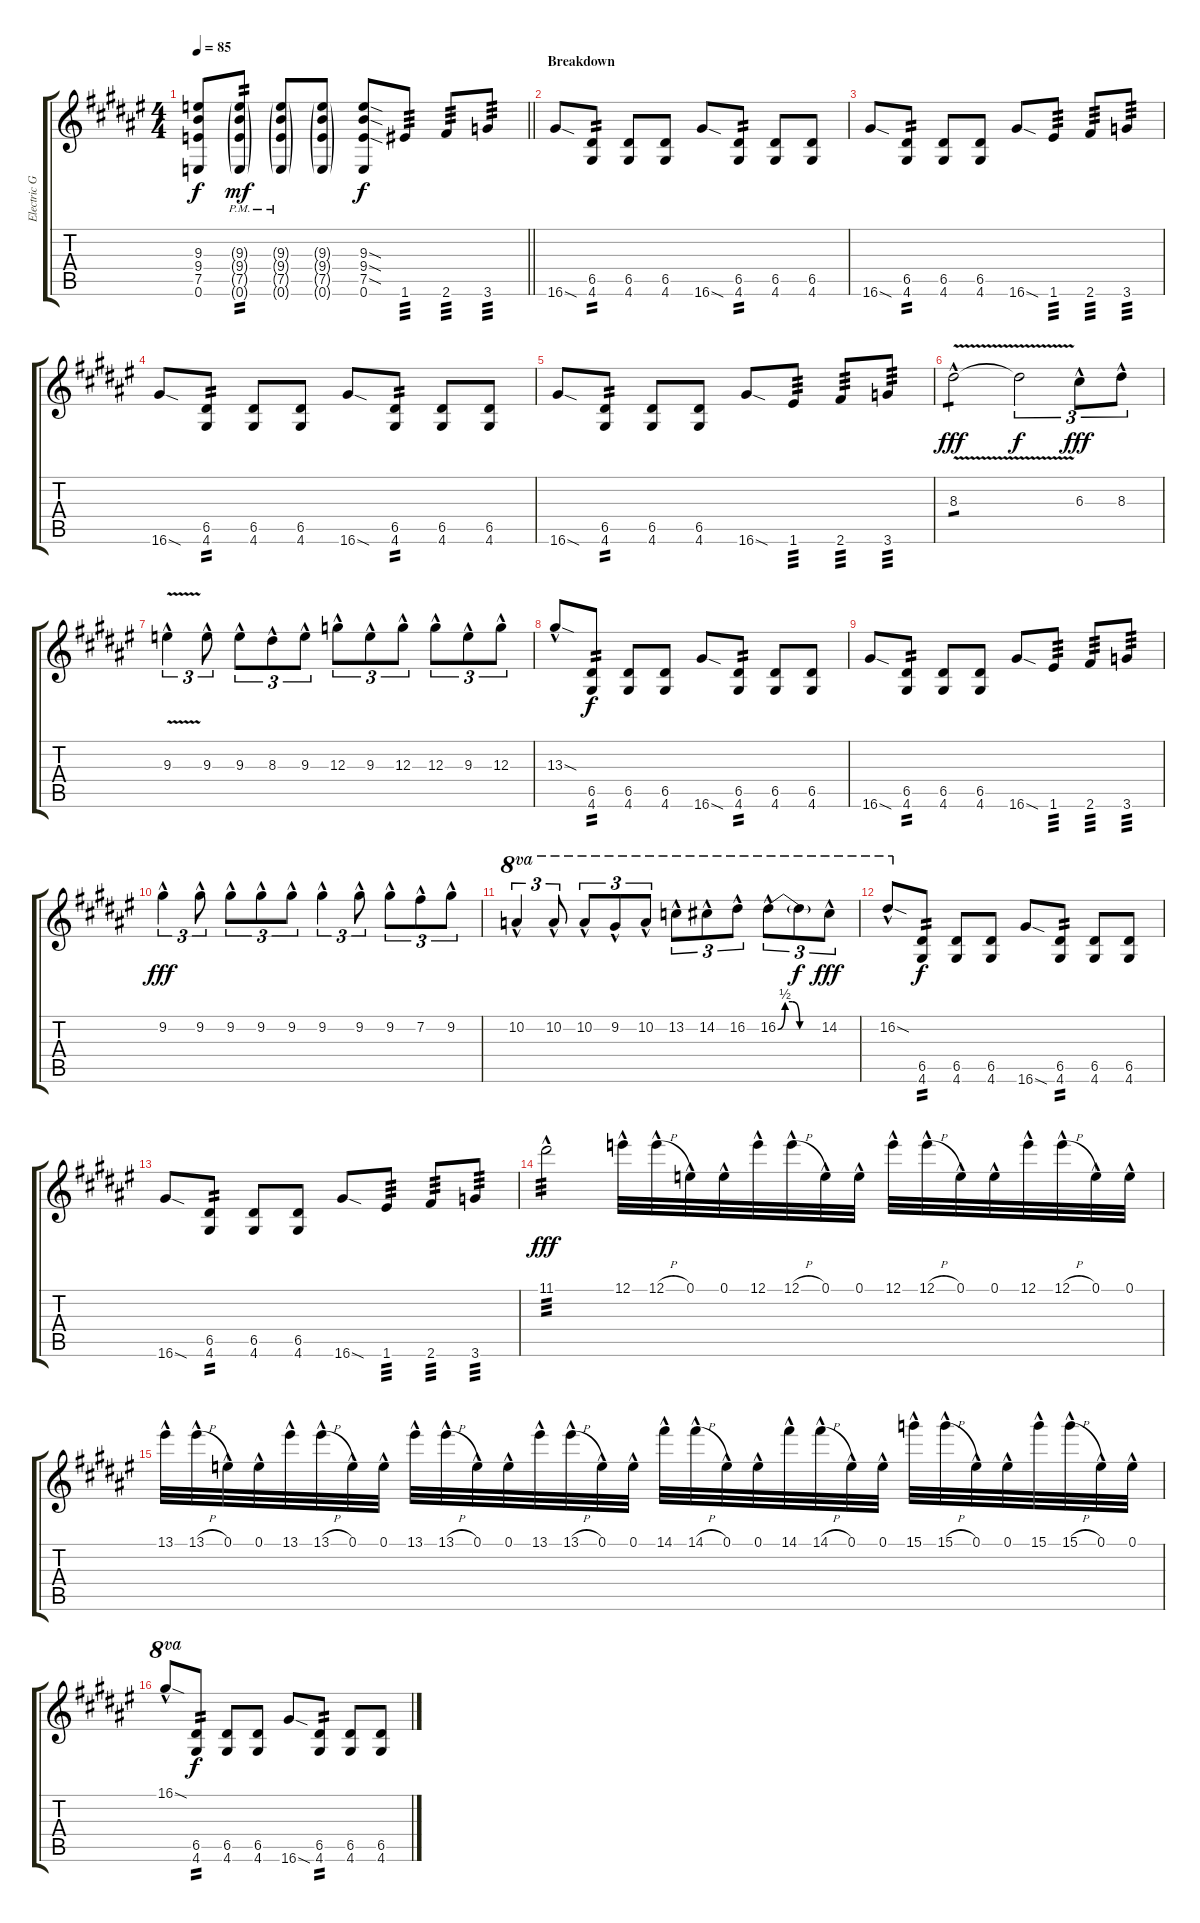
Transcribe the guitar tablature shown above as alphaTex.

\track ("Electric Guitar" "Electric G") {instrument overdrivenguitar}
\staff {score tabs}
\tuning (E4 B3 G3 D3 A2 E2) {hide}
\ts (4 4)
\tempo 85
\clef g2
\barLineRight lightlight
\ks f#
(9.3 9.4 7.5 0.6).8{dy f} (9.3{g} 9.4{g pm} 7.5{g pm} 0.6{g pm}).8{tp 2 dy mf} (9.3{g} 9.4{g pm} 7.5{g pm} 0.6{g pm}).8 (9.3{g} 9.4{g} 7.5{g} 0.6{g}).8 (9.3{sod} 9.4{sod} 7.5{sod} 0.6).8{dy f} 1.6.8{ot 8vb tp 3} 2.6.8{ot 8vb tp 3} 3.6.8{ot 8vb tp 3} |
\section ("" "Breakdown")
16.6{sod}.8 (6.5 4.6).8{tp 2} (6.5 4.6).8 (6.5 4.6).8 16.6{sod}.8 (6.5 4.6).8{tp 2} (6.5 4.6).8 (6.5 4.6).8 |
16.6{sod}.8 (6.5 4.6).8{tp 2} (6.5 4.6).8 (6.5 4.6).8 16.6{sod}.8 1.6.8{ot 8vb tp 3} 2.6.8{ot 8vb tp 3} 3.6.8{ot 8vb tp 3} |
16.6{sod}.8 (6.5 4.6).8{tp 2} (6.5 4.6).8 (6.5 4.6).8 16.6{sod}.8 (6.5 4.6).8{tp 2} (6.5 4.6).8 (6.5 4.6).8 |
16.6{sod}.8 (6.5 4.6).8{tp 2} (6.5 4.6).8 (6.5 4.6).8 16.6{sod}.8 1.6.8{ot 8vb tp 3} 2.6.8{ot 8vb tp 3} 3.6.8{ot 8vb tp 3} |
8.3{v hac}.2{tp 1 dy fff} 8.3{t}.2{tu (3 2) dy f} 6.3{hac}.8{tu (3 2) dy fff} 8.3{hac}.8{tu (3 2)} |
9.3{v hac}.4{tu (3 2)} 9.3{hac}.8{tu (3 2)} 9.3{hac}.8{tu (3 2)} 8.3{hac}.8{tu (3 2)} 9.3{hac}.8{tu (3 2)} 12.3{hac}.8{tu (3 2)} 9.3{hac}.8{tu (3 2)} 12.3{hac}.8{tu (3 2)} 12.3{hac}.8{tu (3 2)} 9.3{hac}.8{tu (3 2)} 12.3{hac}.8{tu (3 2)} |
13.3{sod hac}.8 (6.5 4.6).8{tp 2 dy f} (6.5 4.6).8 (6.5 4.6).8 16.6{sod}.8 (6.5 4.6).8{tp 2} (6.5 4.6).8 (6.5 4.6).8 |
16.6{sod}.8 (6.5 4.6).8{tp 2} (6.5 4.6).8 (6.5 4.6).8 16.6{sod}.8 1.6.8{ot 8vb tp 3} 2.6.8{ot 8vb tp 3} 3.6.8{ot 8vb tp 3} |
9.2{hac}.4{tu (3 2) dy fff} 9.2{hac}.8{tu (3 2)} 9.2{hac}.8{tu (3 2)} 9.2{hac}.8{tu (3 2)} 9.2{hac}.8{tu (3 2)} 9.2{hac}.4{tu (3 2)} 9.2{hac}.8{tu (3 2)} 9.2{hac}.8{tu (3 2)} 7.2{hac}.8{tu (3 2)} 9.2{hac}.8{tu (3 2)} |
10.2{hac}.4{tu (3 2) ot 8va} 10.2{hac}.8{tu (3 2) ot 8va} 10.2{hac}.8{tu (3 2) ot 8va} 9.2{hac}.8{tu (3 2) ot 8va} 10.2{hac}.8{tu (3 2) ot 8va} 13.2{hac}.8{tu (3 2) ot 8va} 14.2{hac}.8{tu (3 2) ot 8va} 16.2{hac}.8{tu (3 2) ot 8va} 16.2{be (custom 0 0 10 2 20 2 30 0 60 0) hac}.8{tu (3 2) ot 8va} 16.2{t}.8{tu (3 2) ot 8va dy f} 14.2{hac}.8{tu (3 2) ot 8va dy fff} |
16.2{sod hac}.8{ot 8va} (6.5 4.6).8{tp 2 dy f} (6.5 4.6).8 (6.5 4.6).8 16.6{sod}.8 (6.5 4.6).8{tp 2} (6.5 4.6).8 (6.5 4.6).8 |
16.6{sod}.8 (6.5 4.6).8{tp 2} (6.5 4.6).8 (6.5 4.6).8 16.6{sod}.8 1.6.8{ot 8vb tp 3} 2.6.8{ot 8vb tp 3} 3.6.8{ot 8vb tp 3} |
11.1{hac}.2{tp 3 dy fff} 12.1{hac}.32 12.1{h hac}.32 0.1{hac}.32 0.1{hac}.32 12.1{hac}.32 12.1{h hac}.32 0.1{hac}.32 0.1{hac}.32 12.1{hac}.32 12.1{h hac}.32 0.1{hac}.32 0.1{hac}.32 12.1{hac}.32 12.1{h hac}.32 0.1{hac}.32 0.1{hac}.32 |
13.1{hac}.32 13.1{h hac}.32 0.1{hac}.32 0.1{hac}.32 13.1{hac}.32 13.1{h hac}.32 0.1{hac}.32 0.1{hac}.32 13.1{hac}.32 13.1{h hac}.32 0.1{hac}.32 0.1{hac}.32 13.1{hac}.32 13.1{h hac}.32 0.1{hac}.32 0.1{hac}.32 14.1{hac}.32 14.1{h hac}.32 0.1{hac}.32 0.1{hac}.32 14.1{hac}.32 14.1{h hac}.32 0.1{hac}.32 0.1{hac}.32 15.1{hac}.32 15.1{h hac}.32 0.1{hac}.32 0.1{hac}.32 15.1{hac}.32 15.1{h hac}.32 0.1{hac}.32 0.1{hac}.32 |
16.1{sod hac}.8{ot 8va} (6.5 4.6).8{tp 2 dy f} (6.5 4.6).8 (6.5 4.6).8 16.6{sod}.8 (6.5 4.6).8{tp 2} (6.5 4.6).8 (6.5 4.6).8
